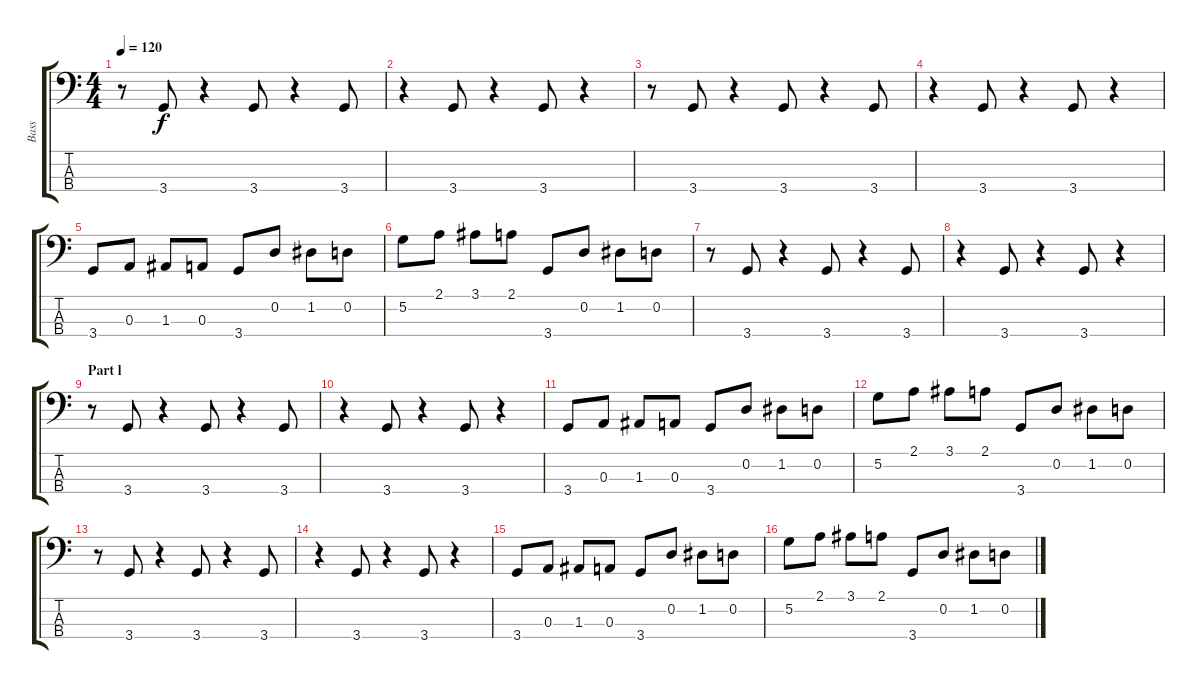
\track ("Bass" "Bass") {instrument synthbass2}
\staff {score tabs}
\tuning (G2 D2 A1 E1) {hide}
\ts (4 4)
\section ("" "")
\tempo 120
\clef f4
\ks c
r.8{dy f} 3.4.8 r.4 3.4.8 r.4 3.4.8 |
r.4 3.4.8 r.4 3.4.8 r.4 |
r.8 3.4.8 r.4 3.4.8 r.4 3.4.8 |
r.4 3.4.8 r.4 3.4.8 r.4 |
3.4.8 0.3.8 1.3.8 0.3.8 3.4.8 0.2.8 1.2.8 0.2.8 |
5.2.8 2.1.8 3.1.8 2.1.8 3.4.8 0.2.8 1.2.8 0.2.8 |
r.8 3.4.8 r.4 3.4.8 r.4 3.4.8 |
r.4 3.4.8 r.4 3.4.8 r.4 |
\section ("" "Part l")
r.8 3.4.8 r.4 3.4.8 r.4 3.4.8 |
r.4 3.4.8 r.4 3.4.8 r.4 |
3.4.8 0.3.8 1.3.8 0.3.8 3.4.8 0.2.8 1.2.8 0.2.8 |
5.2.8 2.1.8 3.1.8 2.1.8 3.4.8 0.2.8 1.2.8 0.2.8 |
r.8 3.4.8 r.4 3.4.8 r.4 3.4.8 |
r.4 3.4.8 r.4 3.4.8 r.4 |
3.4.8 0.3.8 1.3.8 0.3.8 3.4.8 0.2.8 1.2.8 0.2.8 |
5.2.8 2.1.8 3.1.8 2.1.8 3.4.8 0.2.8 1.2.8 0.2.8
